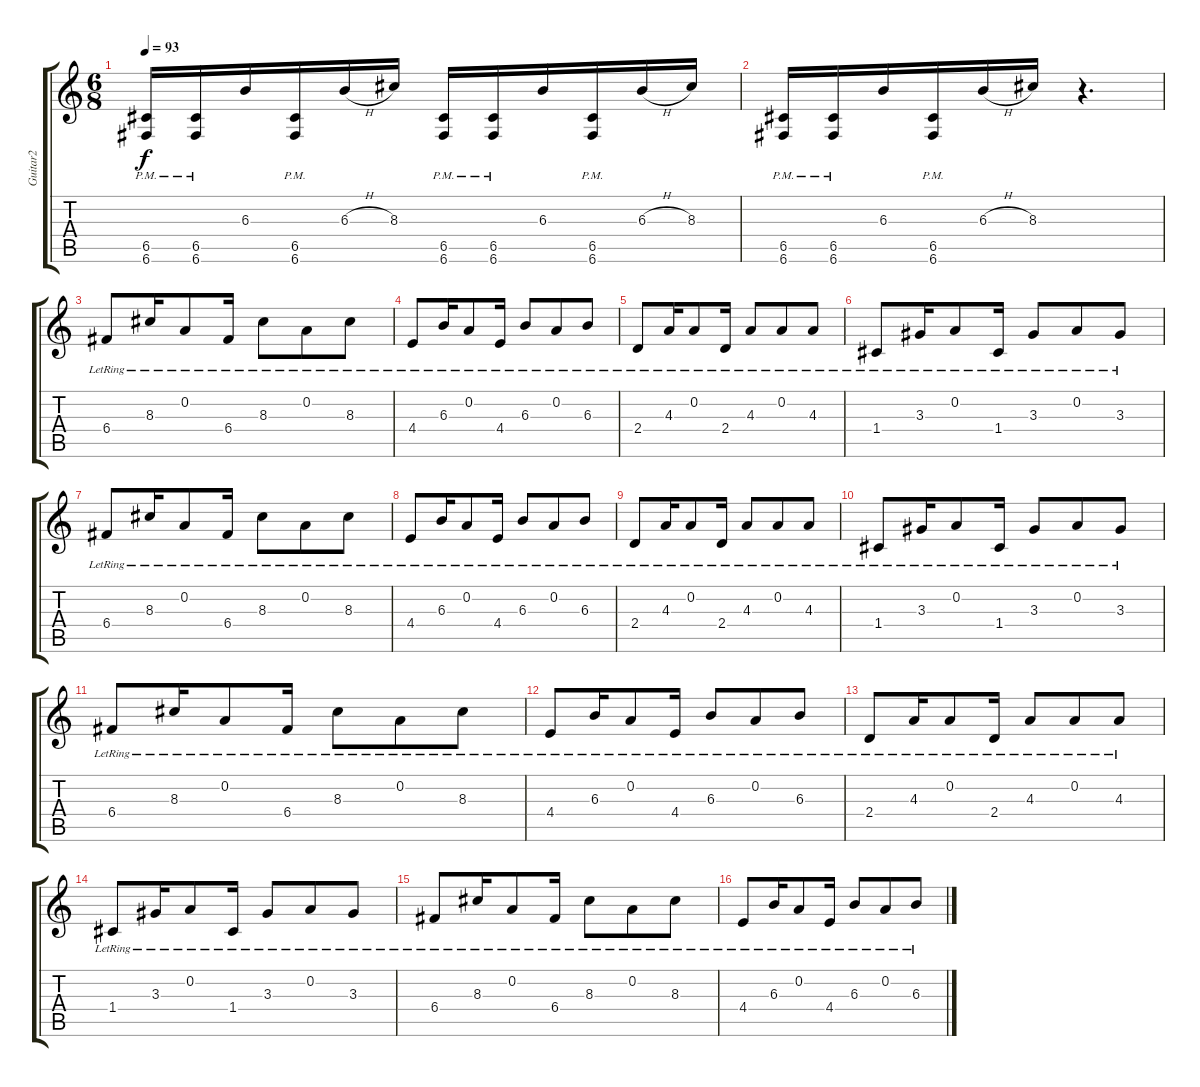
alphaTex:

\track ("Guitar2" "Guitar2") {instrument distortionguitar}
\staff {score tabs}
\tuning (D4 A3 F3 C3 G2 C2) {hide}
\ts (6 8)
\tempo 93
\clef g2
\ks c
(6.5{pm} 6.6{pm}).16{dy f} (6.5{pm} 6.6{pm}).16 6.3.16 (6.5{pm} 6.6{pm}).16 6.3{h}.16 8.3.16 (6.5{pm} 6.6{pm}).16 (6.5{pm} 6.6{pm}).16 6.3.16 (6.5{pm} 6.6{pm}).16 6.3{h}.16 8.3.16 |
(6.5{pm} 6.6{pm}).16 (6.5{pm} 6.6{pm}).16 6.3.16 (6.5{pm} 6.6{pm}).16 6.3{h}.16 8.3.16 r.4{d} |
6.4{lr}.8{volume 11 instrument electricguitarclean} 8.3{lr}.16 0.2{lr}.8 6.4{lr}.16 8.3{lr}.8 0.2{lr}.8 8.3{lr}.8 |
4.4{lr}.8 6.3{lr}.16 0.2{lr}.8 4.4{lr}.16 6.3{lr}.8 0.2{lr}.8 6.3{lr}.8 |
2.4{lr}.8 4.3{lr}.16 0.2{lr}.8 2.4{lr}.16 4.3{lr}.8 0.2{lr}.8 4.3{lr}.8 |
1.4{lr}.8 3.3{lr}.16 0.2{lr}.8 1.4{lr}.16 3.3{lr}.8 0.2{lr}.8 3.3{lr}.8 |
6.4{lr}.8 8.3{lr}.16 0.2{lr}.8 6.4{lr}.16 8.3{lr}.8 0.2{lr}.8 8.3{lr}.8 |
4.4{lr}.8 6.3{lr}.16 0.2{lr}.8 4.4{lr}.16 6.3{lr}.8 0.2{lr}.8 6.3{lr}.8 |
2.4{lr}.8 4.3{lr}.16 0.2{lr}.8 2.4{lr}.16 4.3{lr}.8 0.2{lr}.8 4.3{lr}.8 |
1.4{lr}.8 3.3{lr}.16 0.2{lr}.8 1.4{lr}.16 3.3{lr}.8 0.2{lr}.8 3.3{lr}.8 |
6.4{lr}.8 8.3{lr}.16 0.2{lr}.8 6.4{lr}.16 8.3{lr}.8 0.2{lr}.8 8.3{lr}.8 |
4.4{lr}.8 6.3{lr}.16 0.2{lr}.8 4.4{lr}.16 6.3{lr}.8 0.2{lr}.8 6.3{lr}.8 |
2.4{lr}.8 4.3{lr}.16 0.2{lr}.8 2.4{lr}.16 4.3{lr}.8 0.2{lr}.8 4.3{lr}.8 |
1.4{lr}.8 3.3{lr}.16 0.2{lr}.8 1.4{lr}.16 3.3{lr}.8 0.2{lr}.8 3.3{lr}.8 |
6.4{lr}.8 8.3{lr}.16 0.2{lr}.8 6.4{lr}.16 8.3{lr}.8 0.2{lr}.8 8.3{lr}.8 |
4.4{lr}.8 6.3{lr}.16 0.2{lr}.8 4.4{lr}.16 6.3{lr}.8 0.2{lr}.8 6.3{lr}.8
